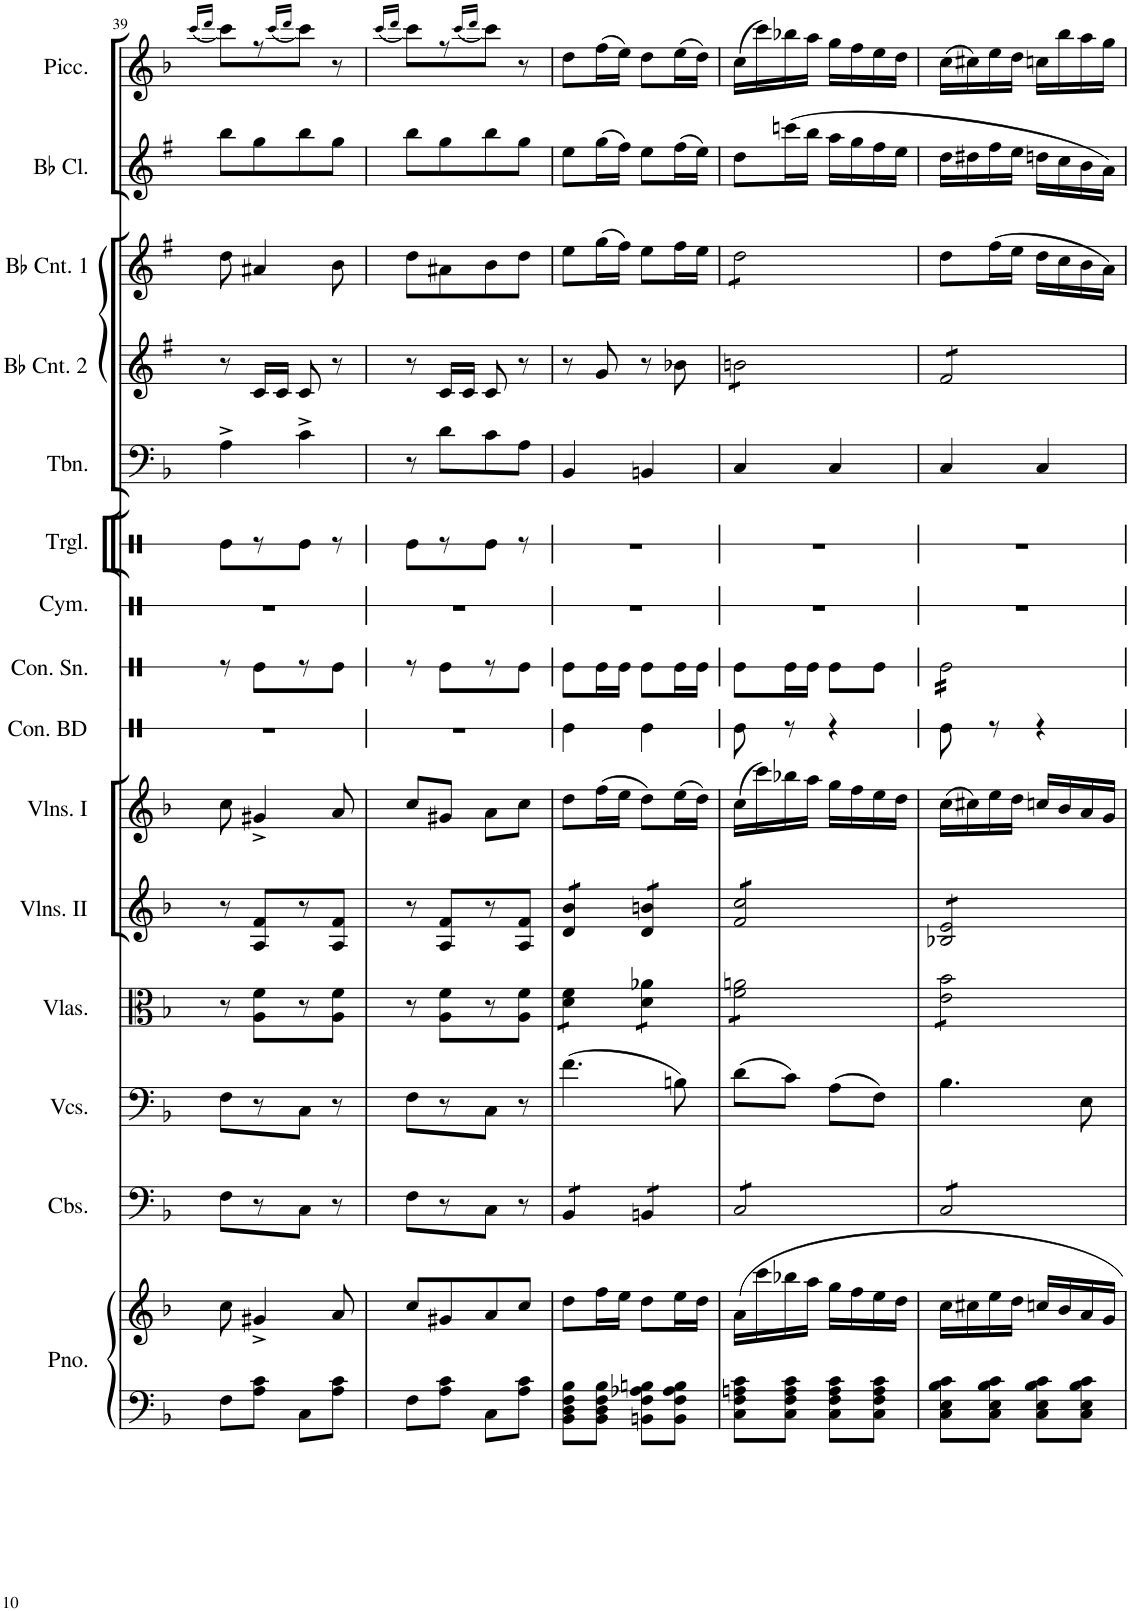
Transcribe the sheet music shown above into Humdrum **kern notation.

**kern	**kern	**kern	**kern	**kern	**kern	**kern	**kern	**kern	**kern	**kern	**kern	**kern	**kern	**kern	**kern
*part15	*part15	*part14	*part13	*part12	*part11	*part10	*part9	*part8	*part7	*part6	*part5	*part4	*part3	*part2	*part1
*staff16	*staff15	*staff14	*staff13	*staff12	*staff11	*staff10	*staff9	*staff8	*staff7	*staff6	*staff5	*staff4	*staff3	*staff2	*staff1
*I"Piano	*	*I"Contrabasses	*I"Violoncellos	*I"Violas	*I"Violins II	*I"Violins I	*I"Concert Bass Drum	*I"Concert Snare Drum	*I"Cymbal	*I"Triangle	*I"Trombone	*I"Bb Cornet 2	*I"Bb Cornet 1	*I"Bb Clarinet	*I"Piccolo
*I'Pno.	*	*I'Cbs.	*I'Vcs.	*I'Vlas.	*I'Vlns. II	*I'Vlns. I	*I'Con. BD	*I'Con. Sn.	*I'Cym.	*I'Trgl.	*I'Tbn.	*I'Bb Cnt. 2	*I'Bb Cnt. 1	*I'Bb Cl.	*I'Picc.
!!LO:PB:g=z
*clefF4	*clefG2	*clefF4	*clefF4	*clefC3	*clefG2	*clefG2	*clefX	*clefX	*clefX	*clefX	*clefF4	*clefG2	*clefG2	*clefG2	*clefG2
*	*	*Trd7c12	*	*	*	*	*	*	*	*	*	*Trd1c2	*Trd1c2	*Trd1c2	*Trd-7c-12
*k[b-]	*k[b-]	*k[b-]	*k[b-]	*k[b-]	*k[b-]	*k[b-]	*k[]	*k[]	*k[]	*k[]	*k[b-]	*k[f#]	*k[f#]	*k[f#]	*k[b-]
*M2/4	*M2/4	*M2/4	*M2/4	*M2/4	*M2/4	*M2/4	*M2/4	*M2/4	*M2/4	*M2/4	*M2/4	*M2/4	*M2/4	*M2/4	*M2/4
=39	=39	=39	=39	=39	=39	=39	=39	=39	=39	=39	=39	=39	=39	=39	=39
.	.	.	.	.	.	.	.	.	.	.	.	.	.	.	(16qccc/LL
.	.	.	.	.	.	.	.	.	.	.	.	.	.	.	16qddd/JJ
8F\L	8cc\	8F\L	8F\L	8r	8r	8cc\	2r	8r	2r	8Re\L	4A^\	8r	8dd\	8bb\L	8ccc\L)
8A\ 8c\J	4g#X^/	8r	8r	8A\ 8f\L	8A/ 8f/L	4g#X^/	.	8Re\L	.	8r	.	16c/LL	4a#X/	8gg\	8r
.	.	.	.	.	.	.	.	.	.	.	.	16c/JJ	.	.	.
.	.	.	.	.	.	.	.	.	.	.	.	.	.	.	(16qccc/LL
.	.	.	.	.	.	.	.	.	.	.	.	.	.	.	16qddd/JJ
8C\L	.	8C\J	8C\J	8r	8r	.	.	8r	.	8Re\J	4c^\	8c/	.	8bb\	8ccc\J)
8A\ 8c\J	8a/	8r	8r	8A\ 8f\J	8A/ 8f/J	8a/	.	8Re\J	.	8r	.	8r	8b\	8gg\J	8r
=40	=40	=40	=40	=40	=40	=40	=40	=40	=40	=40	=40	=40	=40	=40	=40
.	.	.	.	.	.	.	.	.	.	.	.	.	.	.	(16qccc/LL
.	.	.	.	.	.	.	.	.	.	.	.	.	.	.	16qddd/JJ
8F\L	8cc/L	8F\L	8F\L	8r	8r	8cc/L	2r	8r	2r	8Re\L	8r	8r	8dd\L	8bb\L	8ccc\L)
8A\ 8c\J	8g#X/	8r	8r	8A\ 8f\L	8A/ 8f/L	8g#X/J	.	8Re\L	.	8r	8d\L	16c/LL	8a#X\	8gg\	8r
.	.	.	.	.	.	.	.	.	.	.	.	16c/JJ	.	.	.
.	.	.	.	.	.	.	.	.	.	.	.	.	.	.	(16qccc/LL
.	.	.	.	.	.	.	.	.	.	.	.	.	.	.	16qddd/JJ
8C\L	8a/	8C\J	8C\J	8r	8r	8a\L	.	8r	.	8Re\J	8c\	8c/	8b\	8bb\	8ccc\J)
8A\ 8c\J	8cc/J	8r	8r	8A\ 8f\J	8A/ 8f/J	8cc\J	.	8Re\J	.	8r	8A\J	8r	8dd\J	8gg\J	8r
=41	=41	=41	=41	=41	=41	=41	=41	=41	=41	=41	=41	=41	=41	=41	=41
*	*	*tremolo	*	*	*	*	*	*	*	*	*	*	*	*	*
*	*	*	*	*tremolo	*	*	*	*	*	*	*	*	*	*	*
*	*	*	*	*	*tremolo	*	*	*	*	*	*	*	*	*	*
8BB-\ 8D\ 8F\ 8B-\L	8dd\L	8BB-/L	(4.f\	8d\ 8f\L	8d/ 8b-/L	8dd\L	4Re\	8Re\L	2r	2r	4BB-/	8r	8ee\L	8ee\L	8dd\L
8BB-\ 8D\ 8F\ 8B-\J	16ff\L	8BB-/J	.	8d\ 8f\J	8d/ 8b-/J	(16ff\L	.	16Re\L	.	.	.	8g/	(16gg\L	(16gg\L	(16ff\L
.	16ee\JJ	.	.	.	.	16ee\JJ	.	16Re\JJ	.	.	.	.	16ff#\JJ)	16ff#\JJ)	16ee\JJ)
8BBn\ 8F\ 8A-X\ 8Bn\L	8dd\L	8BBn/L	.	8d\ 8a-X\L	8d/ 8bn/L	8dd\L)	4Re\	8Re\L	.	.	4BBn/	8r	8ee\L	8ee\L	8dd\L
8BB\ 8F\ 8A-\ 8B\J	16ee\L	8BBn/J	8Bn\)	8d\ 8a-X\J	8d/ 8bn/J	(16ee\L	.	16Re\L	.	.	.	8b-X\	16ff#\L	(16ff#\L	(16ee\L
.	16dd\JJ	.	.	.	.	16dd\JJ)	.	16Re\JJ	.	.	.	.	16ee\JJ	16ee\JJ)	16dd\JJ)
=42	=42	=42	=42	=42	=42	=42	=42	=42	=42	=42	=42	=42	=42	=42	=42
*	*	*	*	*	*	*	*	*	*	*	*	*tremolo	*	*	*
*	*	*	*	*	*	*	*	*	*	*	*	*	*tremolo	*	*
8C\ 8F\ 8An\ 8c\L	16a\LL	8C/L	(8d\L	8f\ 8an\L	8f/ 8cc/L	(16cc\LL	8Re\	8Re\L	2r	2r	4C/	8bn\L	8dd\L	8dd\L	(16cc\LL
.	16ccc\	.	.	.	.	16ccc\)	.	.	.	.	.	.	.	.	16ccc\)
8C\ 8F\ 8A\ 8c\J	16bb-X\	8C/	8c\J)	8f\ 8an\	8f/ 8cc/	16bb-X\	8r	16Re\L	.	.	.	8bn\	8dd\	(16cccn\L	16bb-X\
.	16aa\JJ	.	.	.	.	16aa\JJ	.	16Re\JJ	.	.	.	.	.	16bb\JJ	16aa\JJ
8C\ 8F\ 8A\ 8c\L	16gg\LL	8C/	(8A\L	8f\ 8an\	8f/ 8cc/	16gg\LL	4r	8Re\L	.	.	4C/	8bn\	8dd\	16aa\LL	16gg\LL
.	16ff\	.	.	.	.	16ff\	.	.	.	.	.	.	.	16gg\	16ff\
8C\ 8F\ 8A\ 8c\J	16ee\	8C/J	8F\J)	8f\ 8an\J	8f/ 8cc/J	16ee\	.	8Re\J	.	.	.	8bn\J	8dd\J	16ff#\	16ee\
*	*	*	*	*	*	*	*	*	*	*	*	*	*Xtremolo	*	*
.	16dd\JJ	.	.	.	.	16dd\JJ	.	.	.	.	.	.	.	16ee\JJ	16dd\JJ
=43	=43	=43	=43	=43	=43	=43	=43	=43	=43	=43	=43	=43	=43	=43	=43
*	*	*	*	*	*	*	*	*tremolo	*	*	*	*	*	*	*
8C\ 8E\ 8B-\ 8c\L	16cc\LL	8C/L	4.B-\	8e\ 8b-\L	8B-X/ 8e/L	(16cc\LL	8Re\	16Re\LL	2r	2r	4C/	8f#/L	8dd\L	16dd\LL	(16cc\LL
.	16cc#X\	.	.	.	.	16cc#X\)	.	16Re\	.	.	.	.	.	16dd#X\	16cc#X\)
8C\ 8E\ 8B-\ 8c\J	16ee\	8C/	.	8e\ 8b-\	8B-X/ 8e/	16ee\	8r	16Re\	.	.	.	8f#/	(16ff#\L	16ff#\	16ee\
.	16dd\JJ	.	.	.	.	16dd\JJ	.	16Re\	.	.	.	.	16ee\JJ	16ee\JJ	16dd\JJ
8C\ 8E\ 8B-\ 8c\L	16ccn/LL	8C/	.	8e\ 8b-\	8B-X/ 8e/	16ccn/LL	4r	16Re\	.	.	4C/	8f#/	16dd\LL	16ddn\LL	16ccn\LL
.	16b-/	.	.	.	.	16b-/	.	16Re\	.	.	.	.	16cc\	16cc\	16bb-\
8C\ 8E\ 8B-\ 8c\J	16a/	8C/J	8E\	8e\ 8b-\J	8B-X/ 8e/J	16a/	.	16Re\	.	.	.	8f#/J	16b\	16b\	16aa\
*	*	*	*	*	*	*	*	*	*	*	*	*Xtremolo	*	*	*
*	*	*	*	*	*Xtremolo	*	*	*	*	*	*	*	*	*	*
*	*	*	*	*Xtremolo	*	*	*	*	*	*	*	*	*	*	*
*	*	*Xtremolo	*	*	*	*	*	*	*	*	*	*	*	*	*
.	16g/JJ	.	.	.	.	16g/JJ	.	16Re\JJ	.	.	.	.	16a\JJ)	16a\JJ)	16gg\JJ
*	*	*	*	*	*	*	*	*Xtremolo	*	*	*	*	*	*	*
=	=	=	=	=	=	=	=	=	=	=	=	=	=	=	=
*-	*-	*-	*-	*-	*-	*-	*-	*-	*-	*-	*-	*-	*-	*-	*-
